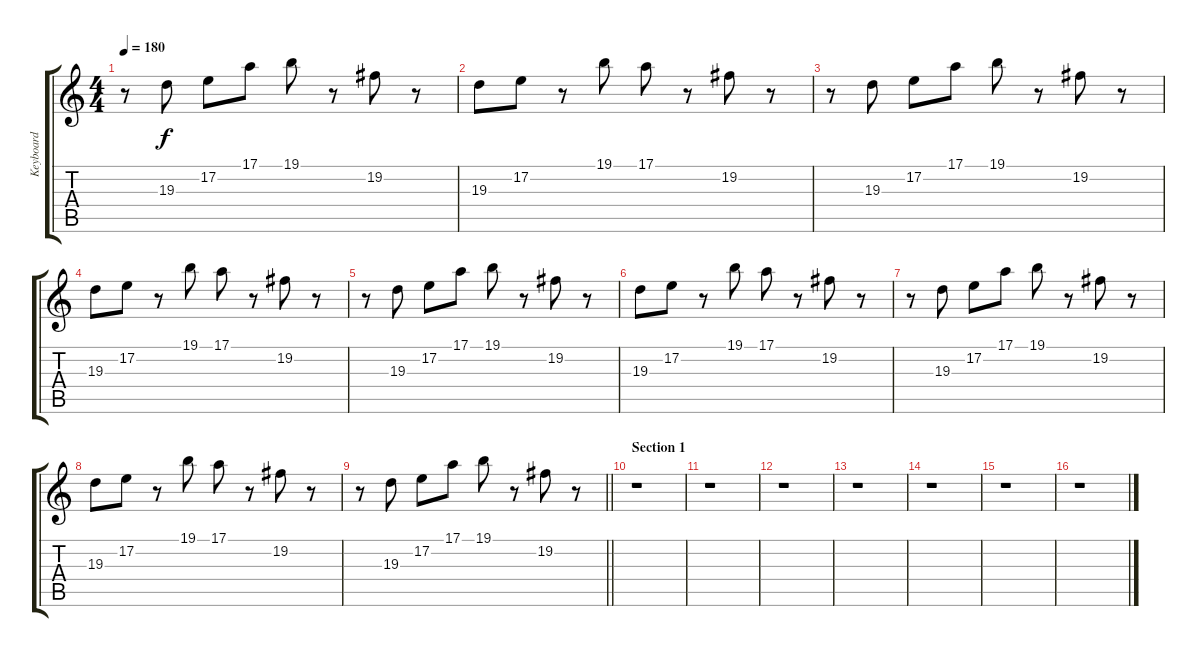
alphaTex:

\track ("Keyboard" "Keyboard") {instrument pad3polysynth}
\staff {score tabs}
\tuning (E4 B3 G3 D3 A2 E2) {hide}
\ts (4 4)
\tempo 180
\clef g2
\ks c
r.8{dy f} 19.3.8 17.2.8 17.1.8 19.1.8 r.8 19.2.8 r.8 |
19.3.8 17.2.8 r.8 19.1.8 17.1.8 r.8 19.2.8 r.8 |
r.8 19.3.8 17.2.8 17.1.8 19.1.8 r.8 19.2.8 r.8 |
19.3.8 17.2.8 r.8 19.1.8 17.1.8 r.8 19.2.8 r.8 |
r.8 19.3.8 17.2.8 17.1.8 19.1.8 r.8 19.2.8 r.8 |
19.3.8 17.2.8 r.8 19.1.8 17.1.8 r.8 19.2.8 r.8 |
r.8 19.3.8 17.2.8 17.1.8 19.1.8 r.8 19.2.8 r.8 |
19.3.8 17.2.8 r.8 19.1.8 17.1.8 r.8 19.2.8 r.8 |
\barLineRight lightlight
r.8 19.3.8 17.2.8 17.1.8 19.1.8 r.8 19.2.8 r.8 |
\section ("" "Section 1")
r.1 |
r.1 |
r.1 |
r.1 |
r.1 |
r.1 |
r.1
